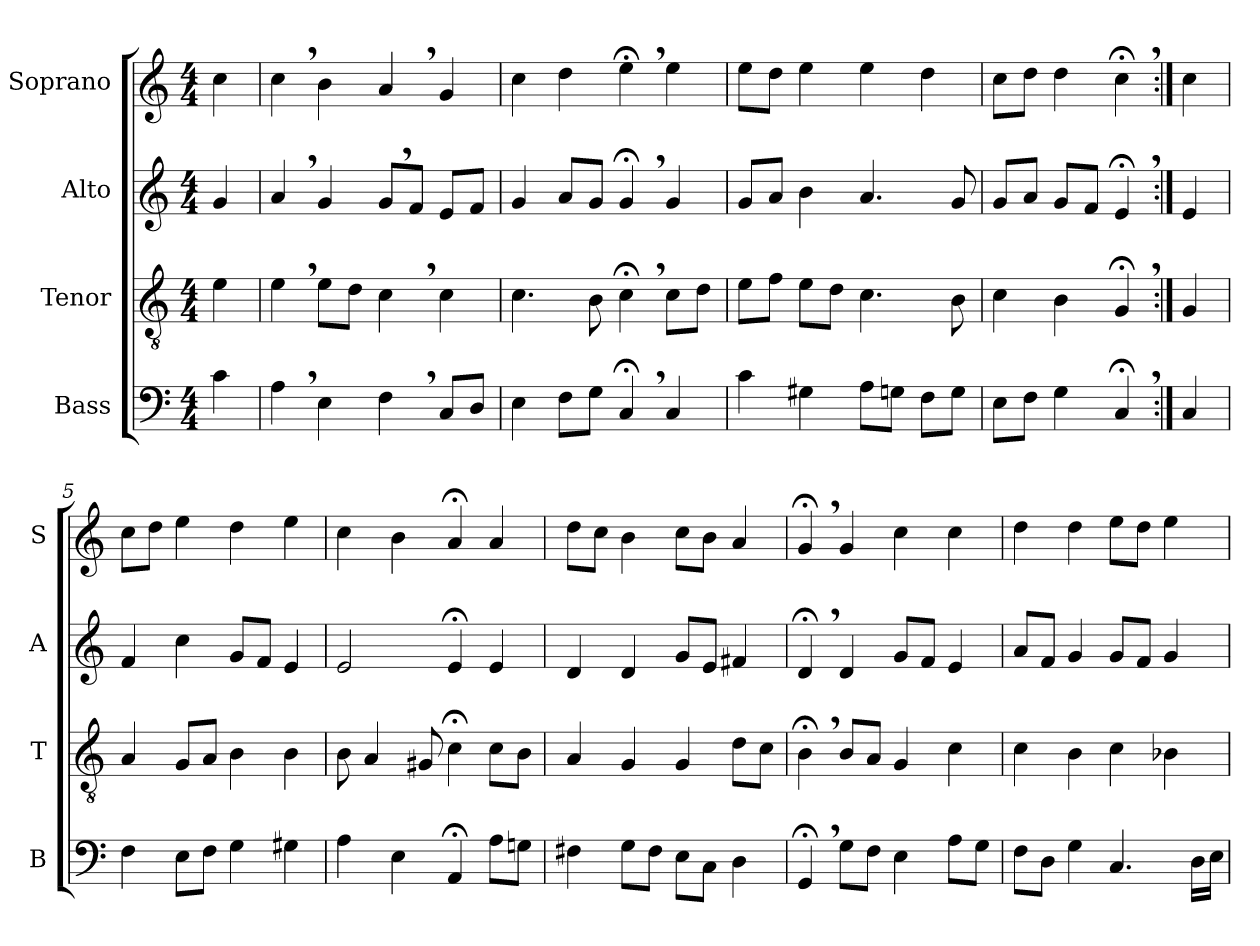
**kern	**kern	**kern	**kern
*part4	*part3	*part2	*part1
*staff4	*staff3	*staff2	*staff1
*I"Bass	*I"Tenor	*I"Alto	*I"Soprano
*I'B	*I'T	*I'A	*I'S
*clefF4	*clefGv2	*clefG2	*clefG2
*k[]	*k[]	*k[]	*k[]
*M4/4	*M4/4	*M4/4	*M4/4
=	=	=	=
4c\	4e\	4g/	4cc\
=1	=1	=1	=1
4A,\	4e,\	4a,/	4cc,\
4E\	8e\L	4g/	4b\
.	8d\J	.	.
4F,\	4c,\	8g,/L	4a:,/
.	.	8f/J	.
8C/L	4c\	8e/L	4g/
8D/J	.	8f/J	.
=2	=2	=2	=2
4E\	4.c\	4g/	4cc\
8F\L	.	8a/L	4dd\
8G\J	8B\	8g/J	.
4C;<,/	4c;<,\	4g;<,/	4ee;<,\
4C/	8c\L	4g/	4ee\
.	8d\J	.	.
=3	=3	=3	=3
4c\	8e\L	8g/L	8ee\L
.	8f\J	8a/J	8dd\J
4G#X\	8e\L	4b\	4ee\
.	8d\J	.	.
8A\L	4.c\	4.a/	4ee\
8Gn\J	.	.	.
8F\L	.	.	4dd\
8G\J	8B\	8g/	.
=4	=4	=4	=4
8E\L	4c\	8g/L	8cc\L
8F\J	.	8a/J	8dd\J
4G\	4B\	8g/L	4dd\
.	.	8f/J	.
4C;<,/	4G;<,/	4e;<,/	4cc;<,\
=4b:|!	=4b:|!	=4b:|!	=4b:|!
4C/	4G/	4e/	4cc\
=5	=5	=5	=5
4F\	4A/	4f/	8cc\L
.	.	.	8dd\J
8E\L	8G/L	4cc\	4ee\
8F\J	8A/J	.	.
4G\	4B\	8g/L	4dd:\
.	.	8f/J	.
4G#X\	4B\	4e/	4ee\
=6	=6	=6	=6
4A\	8B\	2e/	4cc\
.	4A/	.	.
4E\	.	.	4b\
.	8G#X/	.	.
4AA;</	4c;<\	4e;</	4a;</
8A\L	8c\L	4e/	4a/
8Gn\J	8B\J	.	.
=7	=7	=7	=7
4F#X\	4A/	4d/	8dd\L
.	.	.	8cc\J
8G\L	4G/	4d/	4b\
8F#\J	.	.	.
8E\L	4G/	8g/L	8cc:\L
8C\J	.	8e/J	8b\J
4D\	8d\L	4f#X/	4a/
.	8c\J	.	.
=8	=8	=8	=8
4GG;<,/	4B;<,\	4d;<,/	4g;<,/
8G\L	8B/L	4d/	4g/
8F\J	8A/J	.	.
4E\	4G/	8g/L	4cc\
.	.	8f/J	.
8A\L	4c\	4e/	4cc\
8G\J	.	.	.
=9	=9	=9	=9
8F\L	4c\	8a/L	4dd\
8D\J	.	8f/J	.
4G\	4B\	4g/	4dd\
4.C/	4c\	8g/L	8ee\L
.	.	8f/J	8dd\J
.	4B-X\	4g/	4ee\
16D\LL	.	.	.
16E\JJ	.	.	.
=	=	=	=
*-	*-	*-	*-
